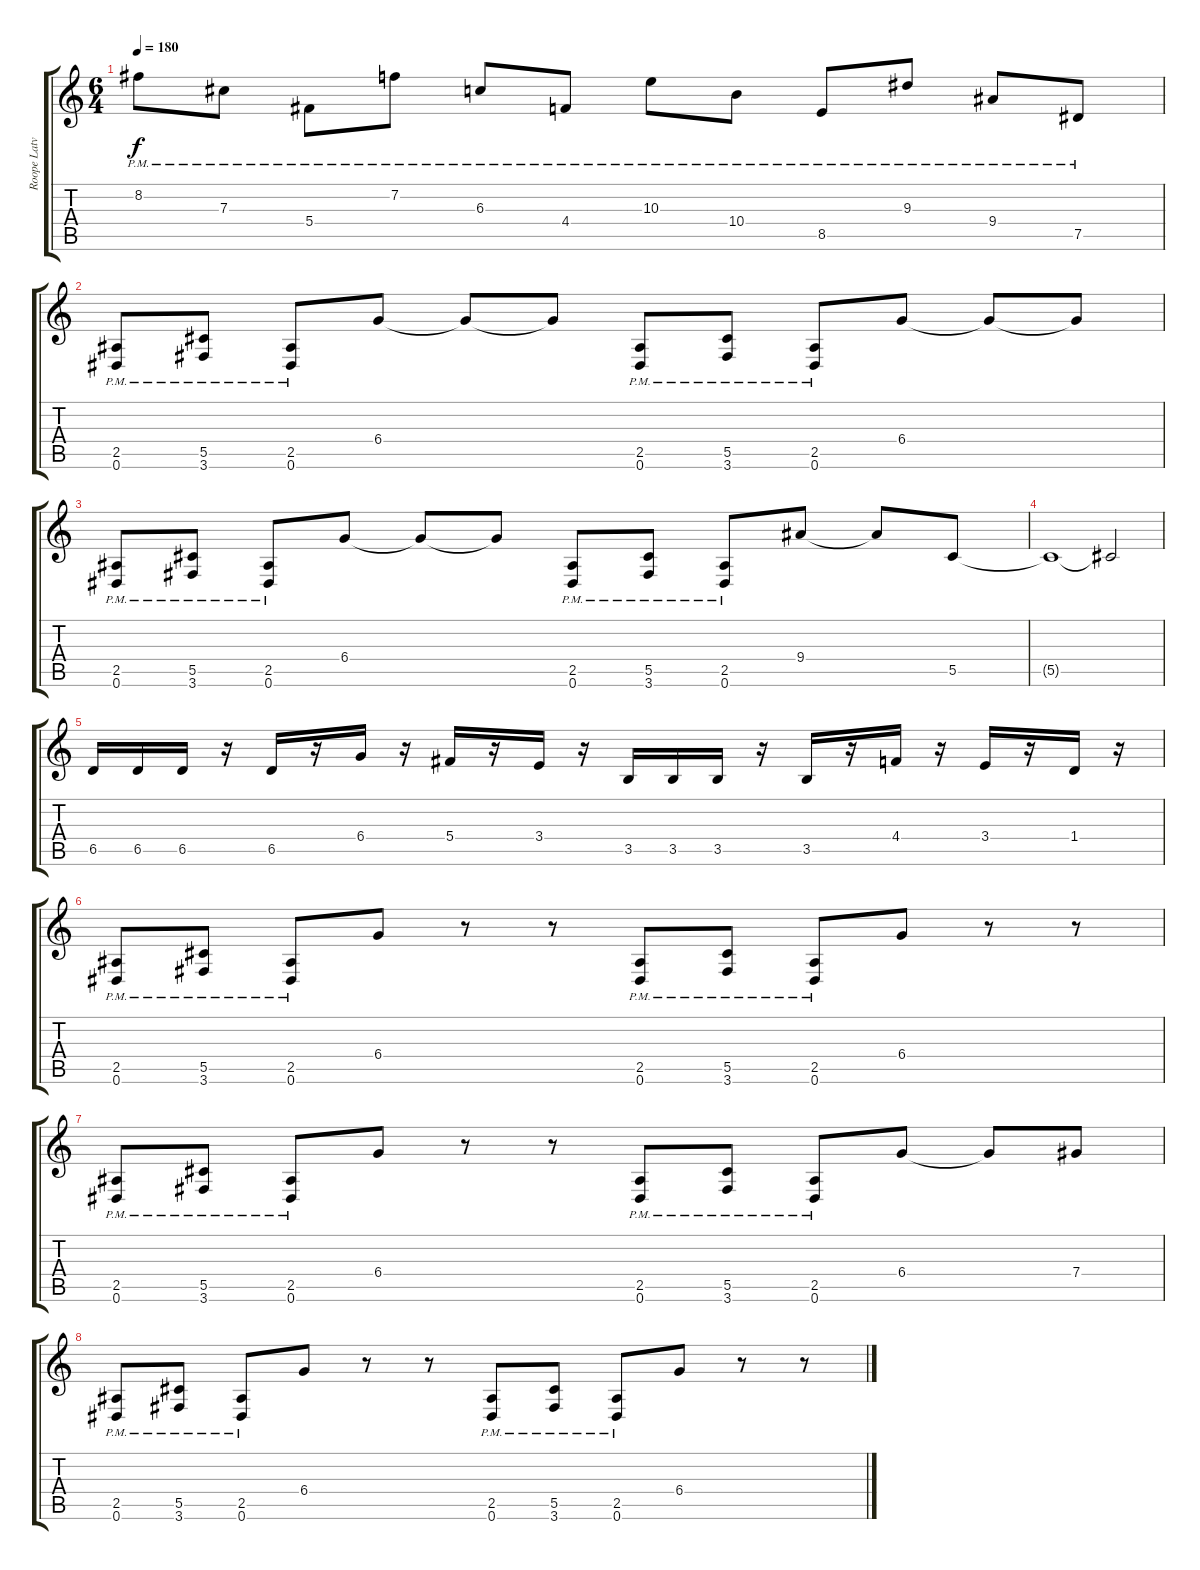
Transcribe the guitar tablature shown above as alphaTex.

\track ("Roope Latvala" "Roope Latv") {instrument distortionguitar}
\staff {score tabs}
\tuning (Eb4 Bb3 Gb3 Db3 Ab2 Eb2) {hide}
\ts (6 4)
\tempo 180
\clef g2
\ks c
8.2{pm}.8{dy f} 7.3{pm}.8 5.4{pm}.8 7.2{pm}.8 6.3{pm}.8 4.4{pm}.8 10.3{pm}.8 10.4{pm}.8 8.5{pm}.8 9.3{pm}.8 9.4{pm}.8 7.5{pm}.8 |
(2.5{pm} 0.6{pm}).8 (5.5{pm} 3.6{pm}).8 (2.5{pm} 0.6{pm}).8 6.4.8 6.4{t}.8 6.4{t}.8 (2.5{pm} 0.6{pm}).8 (5.5{pm} 3.6{pm}).8 (2.5{pm} 0.6{pm}).8 6.4.8 6.4{t}.8 6.4{t}.8 |
(2.5{pm} 0.6{pm}).8 (5.5{pm} 3.6{pm}).8 (2.5{pm} 0.6{pm}).8 6.4.8 6.4{t}.8 6.4{t}.8 (2.5{pm} 0.6{pm}).8 (5.5{pm} 3.6{pm}).8 (2.5{pm} 0.6{pm}).8 9.4.8 9.4{t}.8 5.5.8 |
5.5{t}.1 5.5{t}.2 |
6.5.16 6.5.16 6.5.16 r.16 6.5.16 r.16 6.4.16 r.16 5.4.16 r.16 3.4.16 r.16 3.5.16 3.5.16 3.5.16 r.16 3.5.16 r.16 4.4.16 r.16 3.4.16 r.16 1.4.16 r.16 |
(2.5{pm} 0.6{pm}).8 (5.5{pm} 3.6{pm}).8 (2.5{pm} 0.6{pm}).8 6.4.8 r.8 r.8 (2.5{pm} 0.6{pm}).8 (5.5{pm} 3.6{pm}).8 (2.5{pm} 0.6{pm}).8 6.4.8 r.8 r.8 |
(2.5{pm} 0.6{pm}).8 (5.5{pm} 3.6{pm}).8 (2.5{pm} 0.6{pm}).8 6.4.8 r.8 r.8 (2.5{pm} 0.6{pm}).8 (5.5{pm} 3.6{pm}).8 (2.5{pm} 0.6{pm}).8 6.4.8 6.4{t}.8 7.4.8 |
(2.5{pm} 0.6{pm}).8 (5.5{pm} 3.6{pm}).8 (2.5{pm} 0.6{pm}).8 6.4.8 r.8 r.8 (2.5{pm} 0.6{pm}).8 (5.5{pm} 3.6{pm}).8 (2.5{pm} 0.6{pm}).8 6.4.8 r.8 r.8
